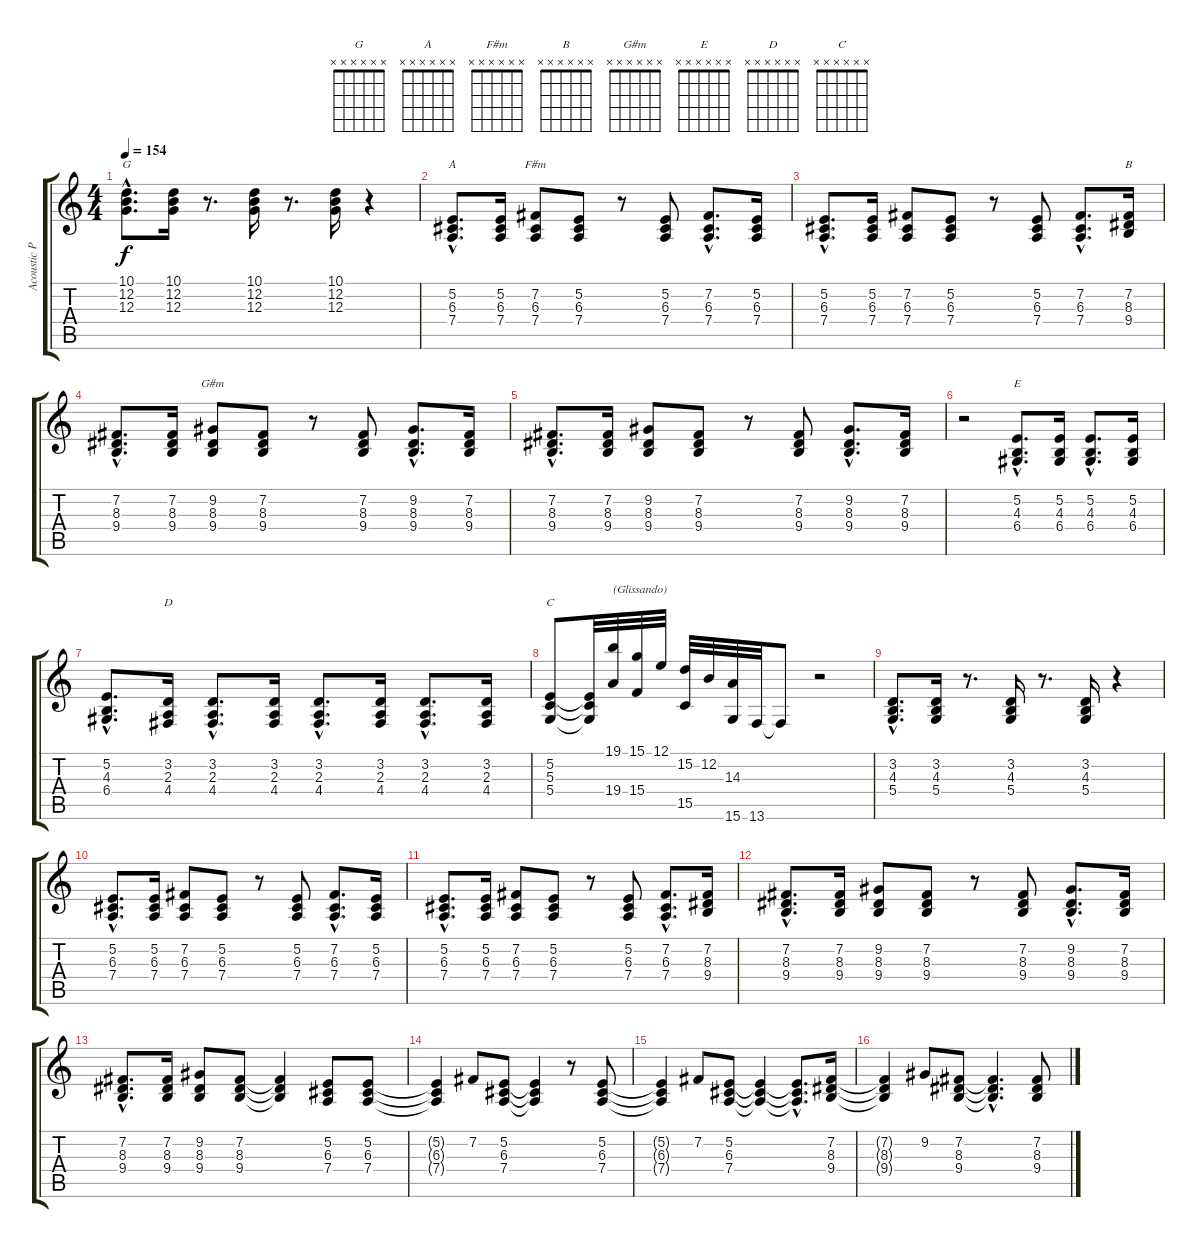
\track ("Acoustic Piano" "Acoustic P") {instrument acousticgrandpiano}
\staff {score tabs}
\tuning (E4 B3 G3 D3 A2 E2) {hide}
\chord ("G" x x x x x x) {firstfret 0}
\chord ("A" x x x x x x) {firstfret 0}
\chord ("F#m" x x x x x x) {firstfret 0}
\chord ("B" x x x x x x) {firstfret 0}
\chord ("G#m" x x x x x x) {firstfret 0}
\chord ("E" x x x x x x) {firstfret 0}
\chord ("D" x x x x x x) {firstfret 0}
\chord ("C" x x x x x x) {firstfret 0}
\ts (4 4)
\tempo 154
\clef g2
\ks c
(10.1{hac} 12.2{hac} 12.3{hac}).8{d ch "G" dy f} (10.1 12.2 12.3).16 r.8{d} (10.1 12.2 12.3).16 r.8{d} (10.1 12.2 12.3).16 r.4 |
(5.2{hac} 6.3{hac} 7.4{hac}).8{d ch "A"} (5.2 6.3 7.4).16 (7.2 6.3 7.4).8{ch "F#m"} (5.2 6.3 7.4).8 r.8 (5.2 6.3 7.4).8 (7.2{hac} 6.3{hac} 7.4{hac}).8{d} (5.2 6.3 7.4).16 |
(5.2{hac} 6.3{hac} 7.4{hac}).8{d} (5.2 6.3 7.4).16 (7.2 6.3 7.4).8 (5.2 6.3 7.4).8 r.8 (5.2 6.3 7.4).8 (7.2{hac} 6.3{hac} 7.4{hac}).8{d} (7.2 8.3 9.4).16{ch "B"} |
(7.2{hac} 8.3{hac} 9.4{hac}).8{d} (7.2 8.3 9.4).16 (9.2 8.3 9.4).8{ch "G#m"} (7.2 8.3 9.4).8 r.8 (7.2 8.3 9.4).8 (9.2{hac} 8.3{hac} 9.4{hac}).8{d} (7.2 8.3 9.4).16 |
(7.2{hac} 8.3{hac} 9.4{hac}).8{d} (7.2 8.3 9.4).16 (9.2 8.3 9.4).8 (7.2 8.3 9.4).8 r.8 (7.2 8.3 9.4).8 (9.2{hac} 8.3{hac} 9.4{hac}).8{d} (7.2 8.3 9.4).16 |
r.2 (5.2{hac} 4.3{hac} 6.4{hac}).8{d ch "E"} (5.2 4.3 6.4).16 (5.2{hac} 4.3{hac} 6.4{hac}).8{d} (5.2 4.3 6.4).16 |
(5.2{hac} 4.3{hac} 6.4{hac}).8{d} (3.2 2.3 4.4).16{ch "D"} (3.2{hac} 2.3{hac} 4.4{hac}).8{d} (3.2 2.3 4.4).16 (3.2{hac} 2.3{hac} 4.4{hac}).8{d} (3.2 2.3 4.4).16 (3.2{hac} 2.3{hac} 4.4{hac}).8{d} (3.2 2.3 4.4).16 |
(5.2 5.3 5.4).8{ch "C"} (5.2{t} 5.3{t} 5.4{t}).32 (19.1 19.4).32{txt "(Glissando)"} (15.1 15.4).32 12.1.32 (15.2 15.5).32 12.2.32 (14.3 15.6).32 13.6.32 13.6{t}.8 r.2 |
(3.2{hac} 4.3{hac} 5.4{hac}).8{d} (3.2 4.3 5.4).16 r.8{d} (3.2 4.3 5.4).16 r.8{d} (3.2 4.3 5.4).16 r.4 |
(5.2{hac} 6.3{hac} 7.4{hac}).8{d} (5.2 6.3 7.4).16 (7.2 6.3 7.4).8 (5.2 6.3 7.4).8 r.8 (5.2 6.3 7.4).8 (7.2{hac} 6.3{hac} 7.4{hac}).8{d} (5.2 6.3 7.4).16 |
(5.2{hac} 6.3{hac} 7.4{hac}).8{d} (5.2 6.3 7.4).16 (7.2 6.3 7.4).8 (5.2 6.3 7.4).8 r.8 (5.2 6.3 7.4).8 (7.2{hac} 6.3{hac} 7.4{hac}).8{d} (7.2 8.3 9.4).16 |
(7.2{hac} 8.3{hac} 9.4{hac}).8{d} (7.2 8.3 9.4).16 (9.2 8.3 9.4).8 (7.2 8.3 9.4).8 r.8 (7.2 8.3 9.4).8 (9.2{hac} 8.3{hac} 9.4{hac}).8{d} (7.2 8.3 9.4).16 |
(7.2{hac} 8.3{hac} 9.4{hac}).8{d} (7.2 8.3 9.4).16 (9.2 8.3 9.4).8 (7.2 8.3 9.4).8 (7.2{t} 8.3{t} 9.4{t}).4 (5.2 6.3 7.4).8 (5.2 6.3 7.4).8 |
(5.2{t} 6.3{t} 7.4{t}).4 7.2.8 (5.2 6.3 7.4).8 (5.2{t} 6.3{t} 7.4{t}).4 r.8 (5.2 6.3 7.4).8 |
(5.2{t} 6.3{t} 7.4{t}).4 7.2.8 (5.2 6.3 7.4).8 (5.2{t} 6.3{t} 7.4{t}).4 (5.2{hac t} 6.3{hac t} 7.4{hac t}).8{d} (7.2 8.3 9.4).16 |
(7.2{t} 8.3{t} 9.4{t}).4 9.2.8 (7.2 8.3 9.4).8 (7.2{hac t} 8.3{hac t} 9.4{hac t}).4{d} (7.2 8.3 9.4).8
